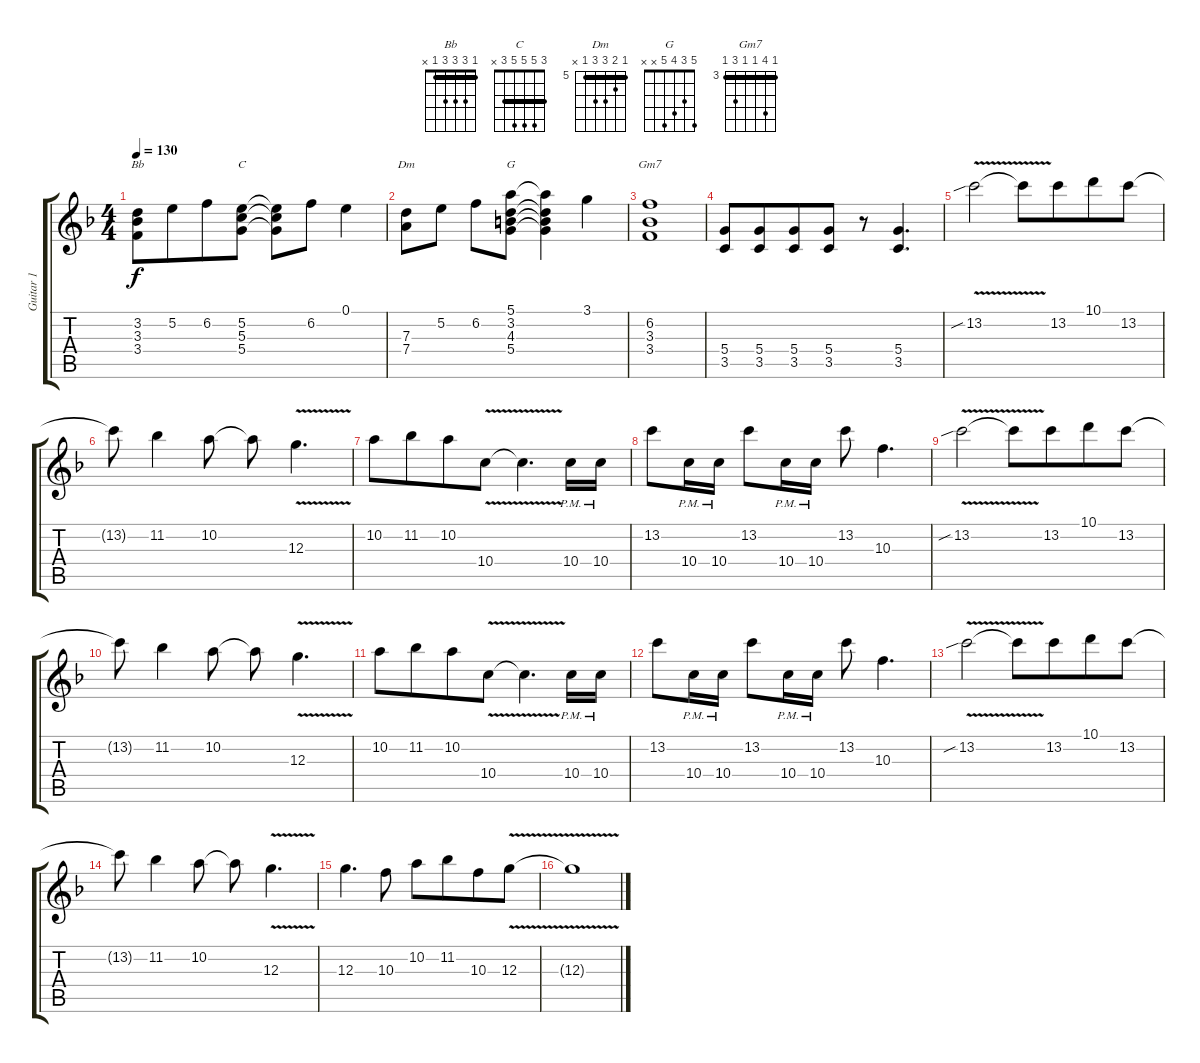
\track ("Guitar 1" "Guitar 1") {instrument overdrivenguitar}
\staff {score tabs}
\tuning (E4 B3 G3 D3 A2 E2) {hide}
\chord ("Bb" 1 3 3 3 1 x) {barre 1}
\chord ("C" 3 5 5 5 3 x) {barre 3}
\chord ("Dm" 5 6 7 7 5 x) {firstfret 5 barre 5}
\chord ("G" 5 3 4 5 x x)
\chord ("Gm7" 3 6 3 3 5 3) {firstfret 3 barre 3}
\ts (4 4)
\tempo 130
\clef g2
\ks dminor
(3.2 3.3 3.4).8{ch "Bb" dy f} 5.2.8{beam merge} 6.2.8 (5.2 5.3 5.4).8{ch "C"} (5.2{t} 5.3{t} 5.4{t}).8 6.2.8 0.1.4 |
(7.3 7.4).8{ch "Dm"} 5.2.8 6.2.8 (5.1 3.2 4.3 5.4).8{ch "G"} (5.1{t} 3.2{t} 4.3{t} 5.4{t}).4 3.1.4 |
(6.2 3.3 3.4).1{ch "Gm7"} |
(5.4 3.5).8 (5.4 3.5).8{beam merge} (5.4 3.5).8 (5.4 3.5).8 r.8 (5.4 3.5).4{d} |
13.2{v sib}.2 13.2{t}.8 13.2.8{beam merge} 10.1.8 13.2.8 |
13.2{t}.8 11.2.4 10.2.8 10.2{t}.8 12.3{v}.4{d} |
10.2.8 11.2.8{beam merge} 10.2.8 10.4{v}.8 10.4{t}.4{d beam split} 10.4{pm}.16{beam merge} 10.4{pm}.16 |
13.2.8 10.4{pm}.16 10.4{pm}.16 13.2.8 10.4{pm}.16 10.4{pm}.16 13.2.8 10.3.4{d} |
13.2{v sib}.2 13.2{t}.8 13.2.8{beam merge} 10.1.8 13.2.8 |
13.2{t}.8 11.2.4 10.2.8 10.2{t}.8 12.3{v}.4{d} |
10.2.8 11.2.8{beam merge} 10.2.8 10.4{v}.8 10.4{t}.4{d beam split} 10.4{pm}.16{beam merge} 10.4{pm}.16 |
13.2.8 10.4{pm}.16 10.4{pm}.16 13.2.8 10.4{pm}.16 10.4{pm}.16 13.2.8 10.3.4{d} |
13.2{v sib}.2 13.2{t}.8 13.2.8{beam merge} 10.1.8 13.2.8 |
13.2{t}.8 11.2.4 10.2.8 10.2{t}.8 12.3{v}.4{d} |
12.3.4{d} 10.3.8 10.2.8 11.2.8{beam merge} 10.3.8 12.3{v}.8 |
12.3{t}.1{volume 16 balance 16}
